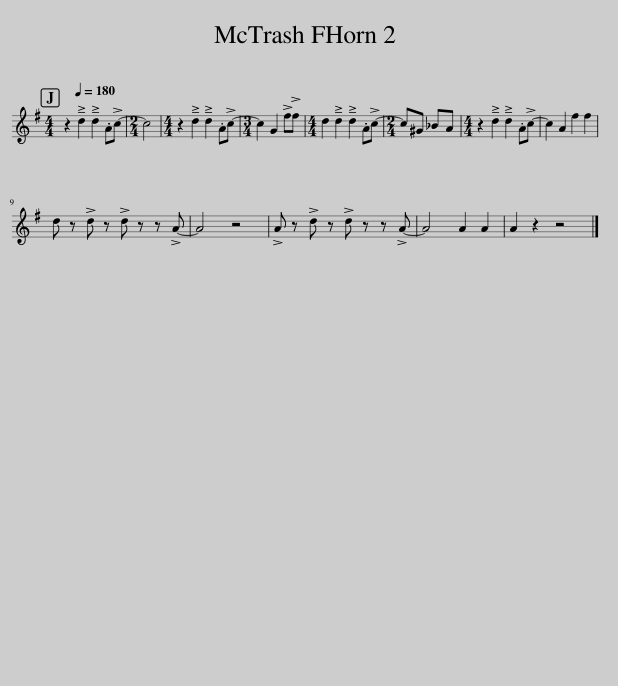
X:1
L:1/8
Q:1/4=180
M:4/4
I:linebreak $
K:none
V:1 treble transpose=-7
V:1
[K:G] z2 d2 d2 .A!>!c- |[M:2/4] c4 |[M:4/4] z2 d2 d2 .A!>!c- |[M:3/4] c2 G2 !>!f!>!f |[M:4/4] d2 d2 d2 .A!>!c- | %5
[M:2/4] c^G _BA |[M:4/4] z2 d2 d2 .A!>!c- | c2 A2 f2 f2 |$ d z !>!d z !>!d z z !>!A- | A4 z4 | %10
 !>!A z !>!d z !>!d z z !>!A- | A4 A2 A2 | A2 z2 z4 |] %13
